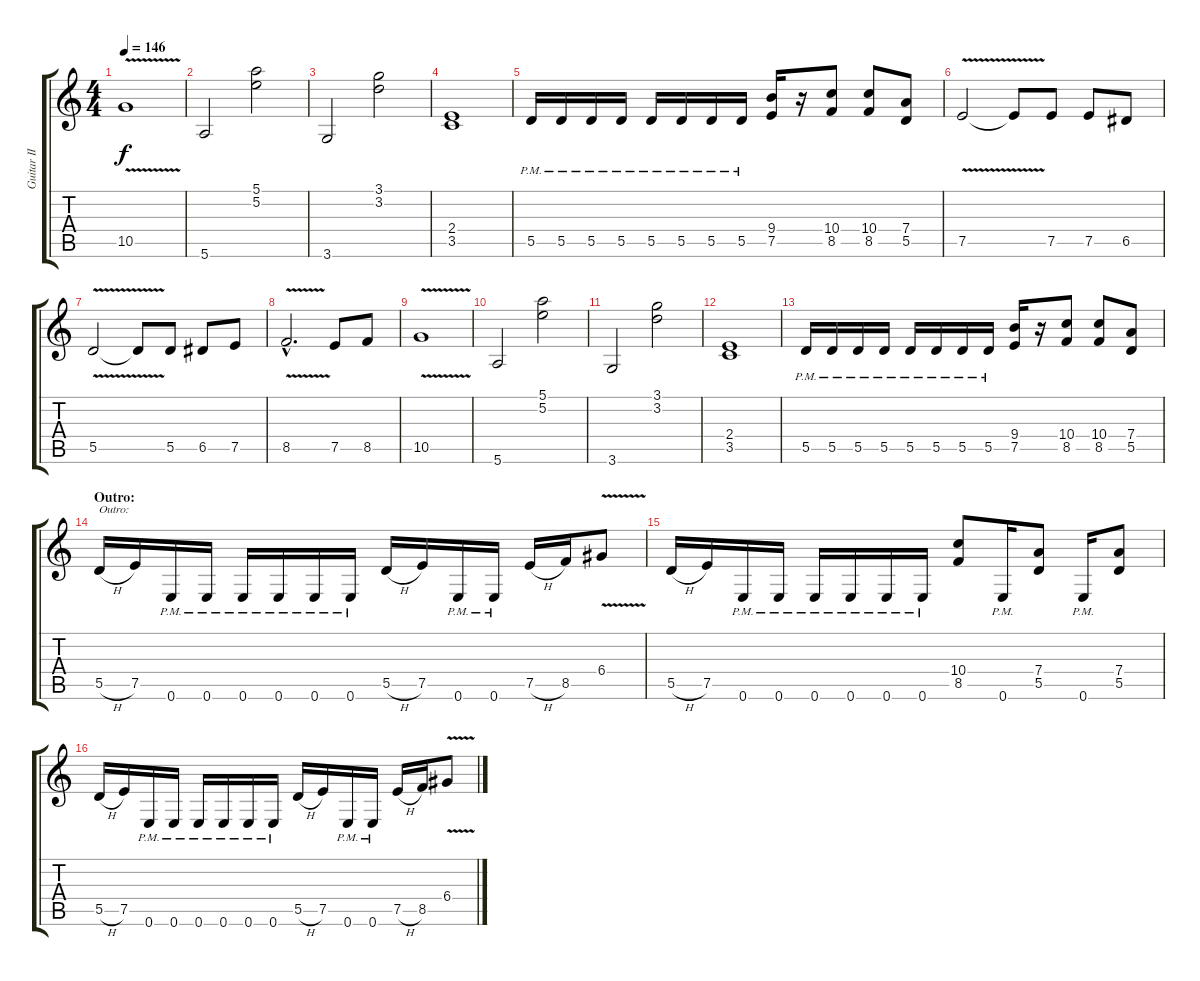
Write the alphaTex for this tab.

\track ("Guitar II" "Guitar II") {instrument distortionguitar}
\staff {score tabs}
\tuning (E4 B3 G3 D3 A2 E2) {hide}
\ts (4 4)
\tempo 146
\clef g2
\ks c
10.5{v}.1{dy f} |
5.6.2 (5.1 5.2).2 |
3.6.2 (3.1 3.2).2 |
(2.4 3.5).1 |
5.5{pm}.16 5.5{pm}.16 5.5{pm}.16 5.5{pm}.16 5.5{pm}.16 5.5{pm}.16 5.5{pm}.16 5.5{pm}.16 (9.4 7.5).16 r.16 (10.4 8.5).8 (10.4 8.5).8 (7.4 5.5).8 |
7.5{v}.2 7.5{t}.8 7.5.8 7.5.8 6.5.8 |
5.5{v}.2 5.5{t}.8 5.5.8 6.5.8 7.5.8 |
8.5{v hac}.2{d} 7.5.8 8.5.8 |
10.5{v}.1 |
5.6.2 (5.1 5.2).2 |
3.6.2 (3.1 3.2).2 |
(2.4 3.5).1 |
5.5{pm}.16 5.5{pm}.16 5.5{pm}.16 5.5{pm}.16 5.5{pm}.16 5.5{pm}.16 5.5{pm}.16 5.5{pm}.16 (9.4 7.5).16 r.16 (10.4 8.5).8 (10.4 8.5).8 (7.4 5.5).8 |
\section ("" "Outro:")
5.5{h}.16{txt "Outro:"} 7.5.16 0.6{pm}.16 0.6{pm}.16 0.6{pm}.16 0.6{pm}.16 0.6{pm}.16 0.6{pm}.16 5.5{h}.16 7.5.16 0.6{pm}.16 0.6{pm}.16 7.5{h}.16 8.5.16 6.4{v}.8 |
5.5{h}.16 7.5.16 0.6{pm}.16 0.6{pm}.16 0.6{pm}.16 0.6{pm}.16 0.6{pm}.16 0.6{pm}.16 (10.4 8.5).8 0.6{pm}.16 (7.4 5.5).8 0.6{pm}.16 (7.4 5.5).8 |
5.5{h}.16 7.5.16 0.6{pm}.16 0.6{pm}.16 0.6{pm}.16 0.6{pm}.16 0.6{pm}.16 0.6{pm}.16 5.5{h}.16 7.5.16 0.6{pm}.16 0.6{pm}.16 7.5{h}.16 8.5.16 6.4{v}.8
